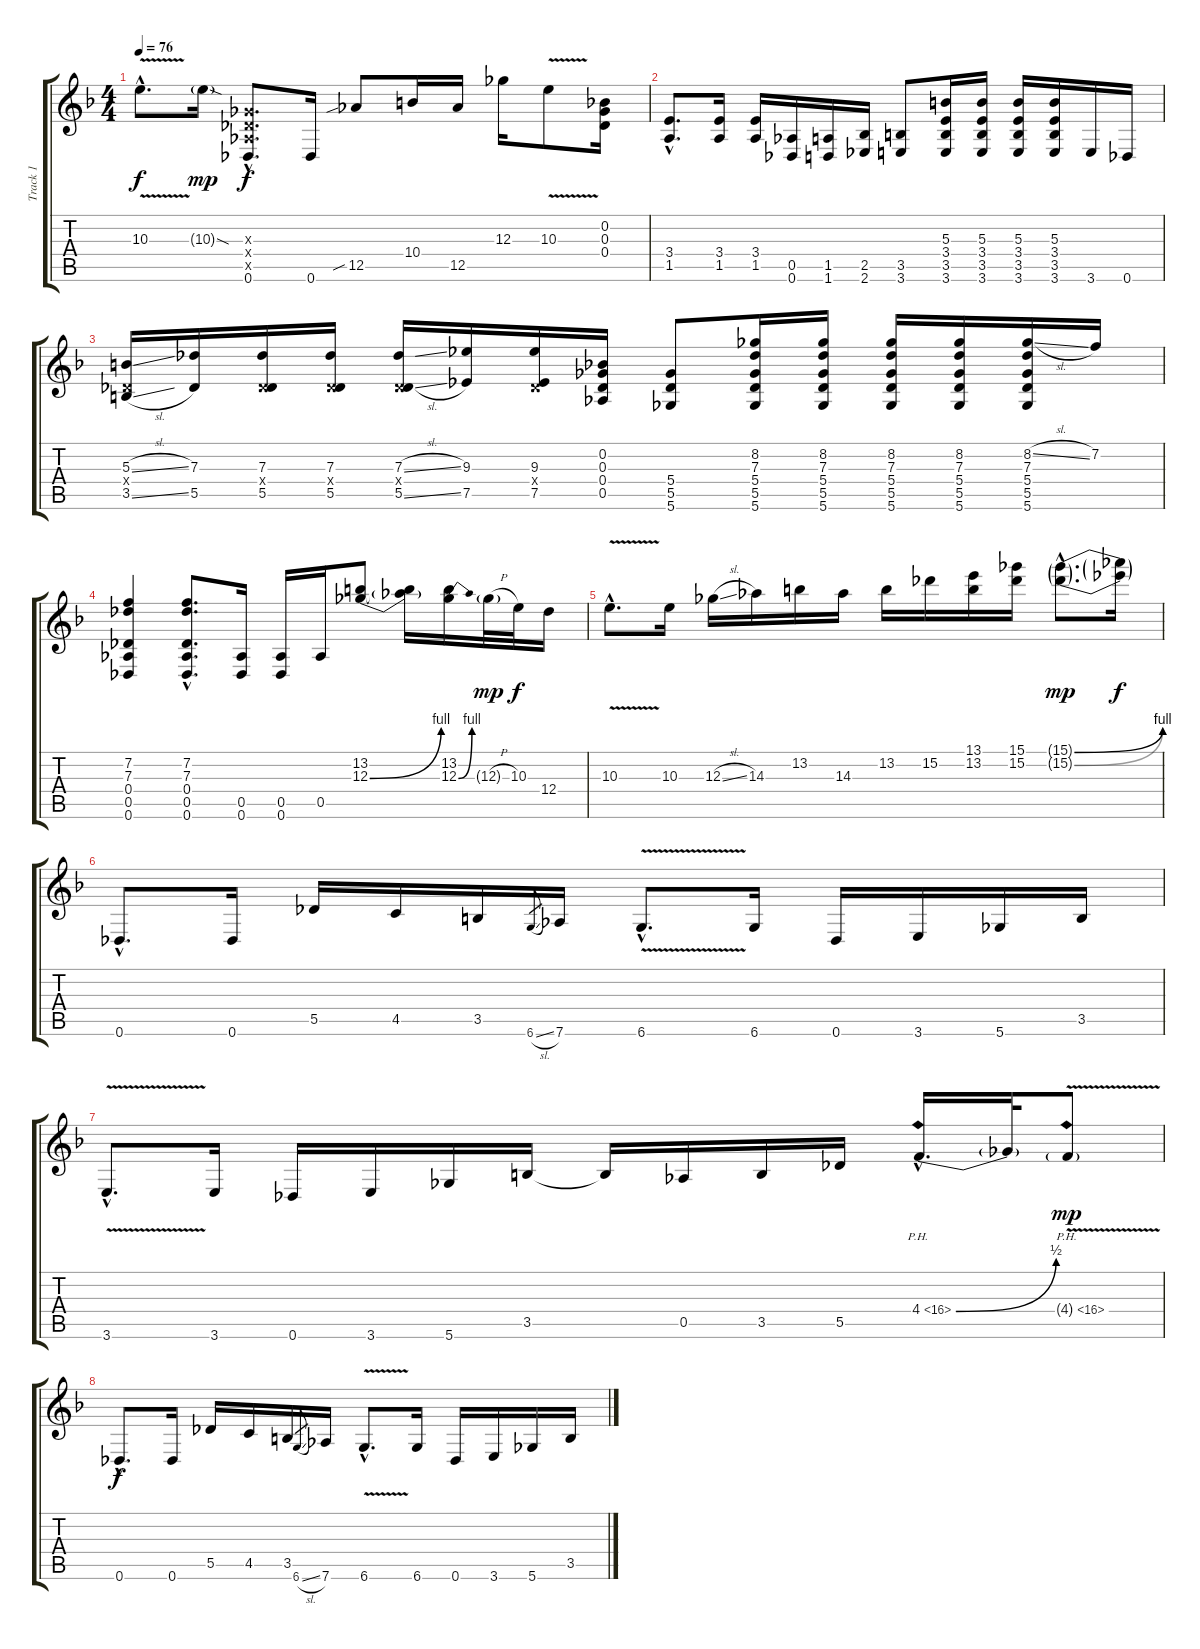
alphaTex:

\track ("Track 1" "Track 1") {instrument distortionguitar}
\staff {score tabs}
\tuning (Eb4 Bb3 Gb3 Db3 Ab2 Db2) {hide}
\ts (4 4)
\tempo 76
\clef g2
\ks dminor
10.3{v hac}.8{d dy f} 10.3{sod g}.16{dy mp} (0.3{hac x} 0.4{hac x} 0.5{hac x} 0.6{hac}).8{d dy f} 0.6.16 12.5{sib}.8 10.4.16 12.5.16 12.3.16 10.3{v}.8 (0.2 0.3 0.4).16 |
(3.4{hac} 1.5{hac}).8{d} (3.4 1.5).16 (3.4 1.5).16 (0.5 0.6).16 (1.5 1.6).16 (2.5 2.6).16 (3.5 3.6).8 (5.3 3.4 3.5 3.6).16 (5.3 3.4 3.5 3.6).16 (5.3 3.4 3.5 3.6).16 (5.3 3.4 3.5 3.6).16 3.6.16 0.6.16 |
(5.3{sl} 0.4{x} 3.5{sl}).16 (7.3 5.5).16 (7.3 0.4{x} 5.5).16 (7.3 0.4{x} 5.5).16 (7.3{sl} 0.4{x} 5.5{sl}).16 (9.3 7.5).16 (9.3 0.4{x} 7.5).16 (0.2 0.3 0.4 0.5).16 (5.4 5.5 5.6).8 (8.2 7.3 5.4 5.5 5.6).16 (8.2 7.3 5.4 5.5 5.6).16 (8.2 7.3 5.4 5.5 5.6).16 (8.2 7.3 5.4 5.5 5.6).16 (8.2{sl} 7.3 5.4 5.5 5.6).16 7.2.16 |
(7.2 7.3 0.4 0.5 0.6).4 (7.2{hac} 7.3{hac} 0.4{hac} 0.5{hac} 0.6{hac}).8{d} (0.5 0.6).16 (0.5 0.6).16 0.5.16 (13.2 12.3{be (bend 0 0 60 4)}).8 (13.2{t} 12.3{t}).16 (13.2 12.3{be (bend 0 0 60 4)}).16 12.3{h g}.32{dy mp} 10.3.32{dy f} 12.4.16 |
10.3{v hac}.8{d} 10.3.16 12.3{sl}.16 14.3.16 13.2.16 14.3.16 13.2.16 15.2.16 (13.1 13.2).16 (15.1 15.2).16 (15.1{be (bend 0 0 60 4) g hac} 15.2{be (bend 0 0 60 4) g hac}).8{d dy mp} (15.1{t} 15.2{t}).16{dy f} |
0.6{hac}.8{d} 0.6.16 5.5.16 4.5.16 3.5.16 6.6{sl}.8{gr} 7.6.16 6.6{v hac}.8{d} 6.6.16 0.6.16 3.6.16 5.6.16 3.5.16 |
3.6{v hac}.8{d} 3.6.16 0.6.16 3.6.16 5.6.16 3.5.16 3.5{t}.16 0.5.16 3.5.16 5.5.16 4.4{be (bend 0 0 60 2) ph 12 hac}.16{d} 4.4{t}.32 4.4{ph 12 v g}.8{dy mp} |
0.6{hac}.8{d dy f} 0.6.16 5.5.16 4.5.16 3.5.16 6.6{sl}.8{gr} 7.6.16 6.6{v hac}.8{d} 6.6.16 0.6.16 3.6.16 5.6.16 3.5.16
